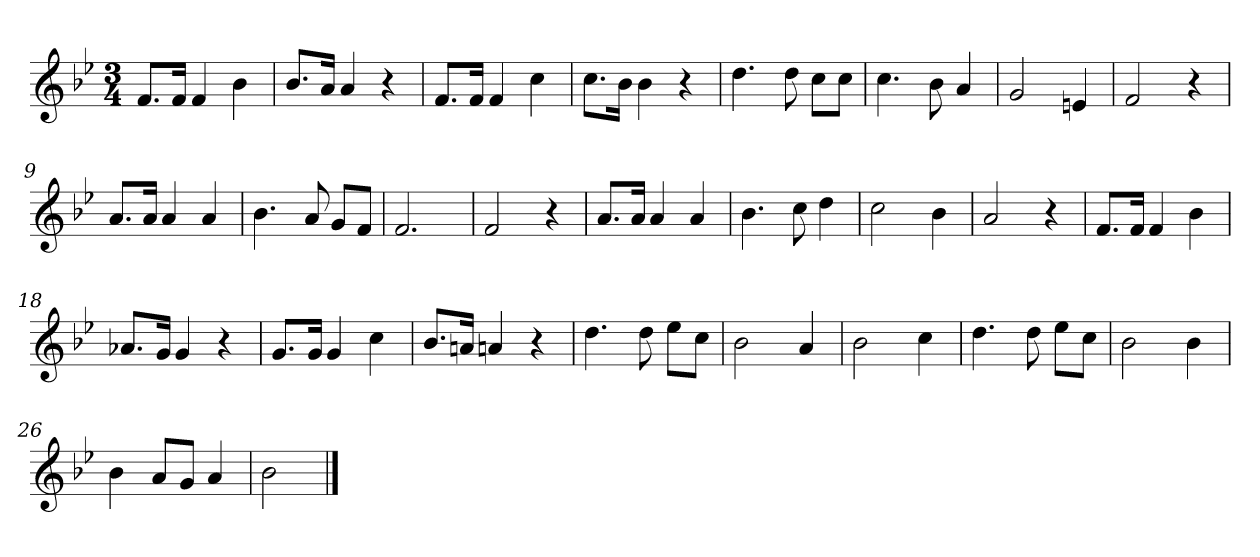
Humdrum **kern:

**kern
*part1
*staff1
*clefG2
*k[b-e-]
*B-:
*M3/4
=1
8.f/L
16f/Jk
4f
4b-
=2
8.b-/L
16a/Jk
4a
4r
=3
8.f/L
16f/Jk
4f
4cc
=4
8.cc\L
16b-\Jk
4b-
4r
=5
4.dd
8dd
8cc\L
8cc\J
=6
4.cc
8b-
4a
=7
2g
4en
=8
2f
4r
=9
8.a/L
16a/Jk
4a
4a
=10
4.b-
8a
8g/L
8f/J
=11
2.f
=12
2f
4r
=13
8.a/L
16a/Jk
4a
4a
=14
4.b-
8cc
4dd
=15
2cc
4b-
=16
2a
4r
=17
8.f/L
16f/Jk
4f
4b-
=18
8.a-X/L
16g/Jk
4g
4r
=19
8.g/L
16g/Jk
4g
4cc
=20
8.b-/L
16an/Jk
4an
4r
=21
4.dd
8dd
8ee-\L
8cc\J
=22
2b-
4a
=23
2b-
4cc
=24
4.dd
8dd
8ee-\L
8cc\J
=25
2b-
4b-
=26
4b-
8a/L
8g/J
4a
=27
2b-
==
*-
